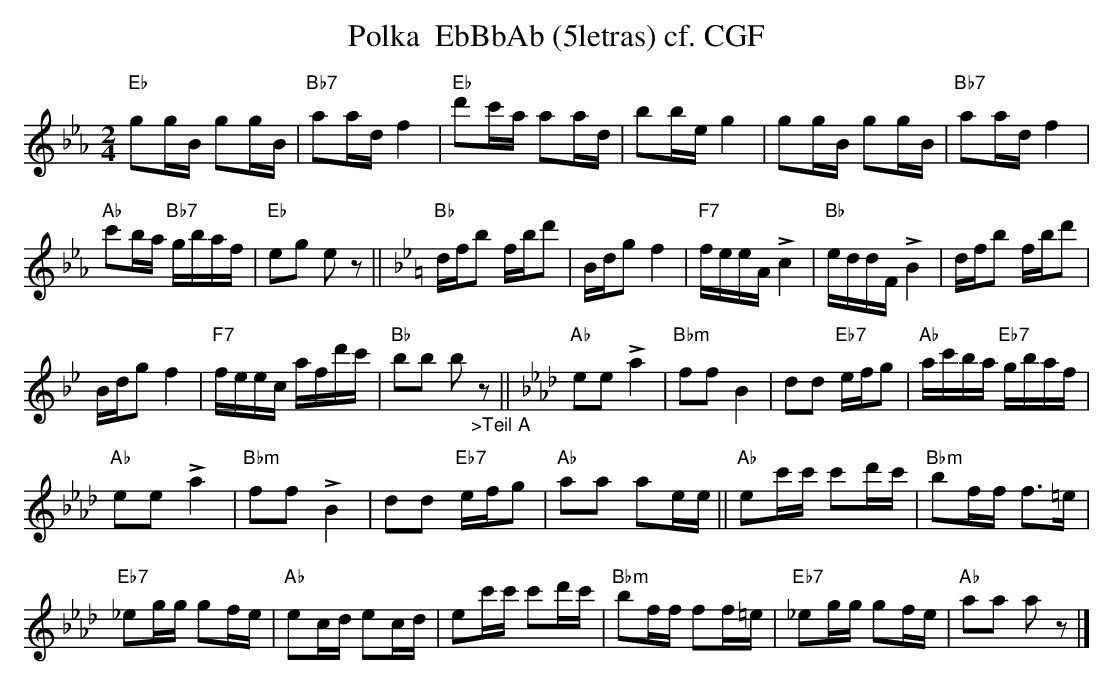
X:1
T:Polka  EbBbAb (5letras) cf. CGF
M:2/4
L:1/16
K:Ebmaj%%MIDI gchordon
"Eb"g2gB g2gB | "Bb7"a2ad f4 | "Eb"d'2c'a a2ad | b2be g4 | g2gB g2gB | "Bb7"a2adf4 |
"Ab"c'2ba "Bb7"gbaf | "Eb"e2g2 e2z2 || [K:Bbmaj] "Bb"dfb2 fbd'2 | Bdg2f4 | "F7"feeA !>!c4 | "Bb"eddF !>!B4 | dfb2 fbd'2 |
Bdg2f4 | "F7"feec afd'c' | "Bb"b2b2 b2"_>Teil A"z2 || [K:Abmaj] "Ab"e2e2 !>!a4 | "Bbm"f2f2B4 | d2d2 "Eb7"efg2 | "Ab"ac'ba "Eb7"gbaf |
"Ab"e2e2 !>!a4 | "Bbm"f2f2 !>!B4 | d2d2 "Eb7"efg2 | "Ab"a2a2 a2ee || "Ab"e2c'c' c'2d'c' | "Bbm"b2ff f3=e |
"Eb7"_e2gg g2fe | "Ab"e2cd e2cd | e2c'c' c'2d'c' | "Bbm"b2ff f2f=e | "Eb7"_e2gg g2fe | "Ab"a2a2 a2z2 |]
